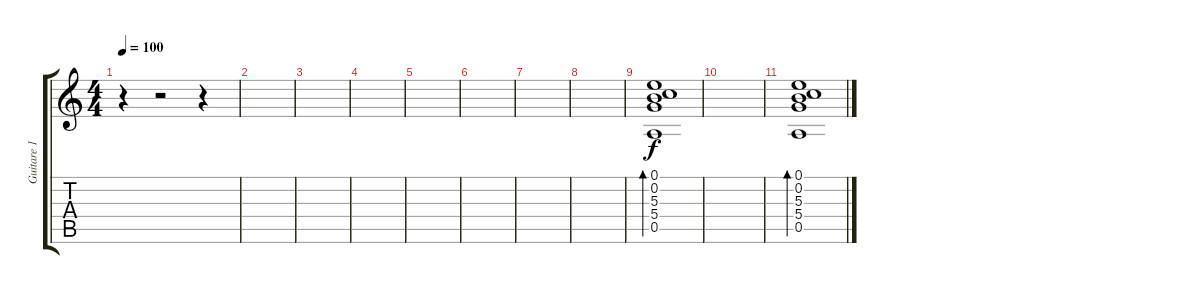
\track ("Guitare 1" "Guitare 1") {instrument distortionguitar}
\staff {score tabs}
\tuning (E4 B3 G3 D3 A2 E2) {hide}
\ts (4 4)
\tempo 100
\clef g2
\ks c
r.4{dy f} r.2 r.4 |
|
|
|
|
|
|
|
(0.1 0.2 5.3 5.4 0.5).1{bd 240} |
|
(0.1 0.2 5.3 5.4 0.5).1{bd 240}
